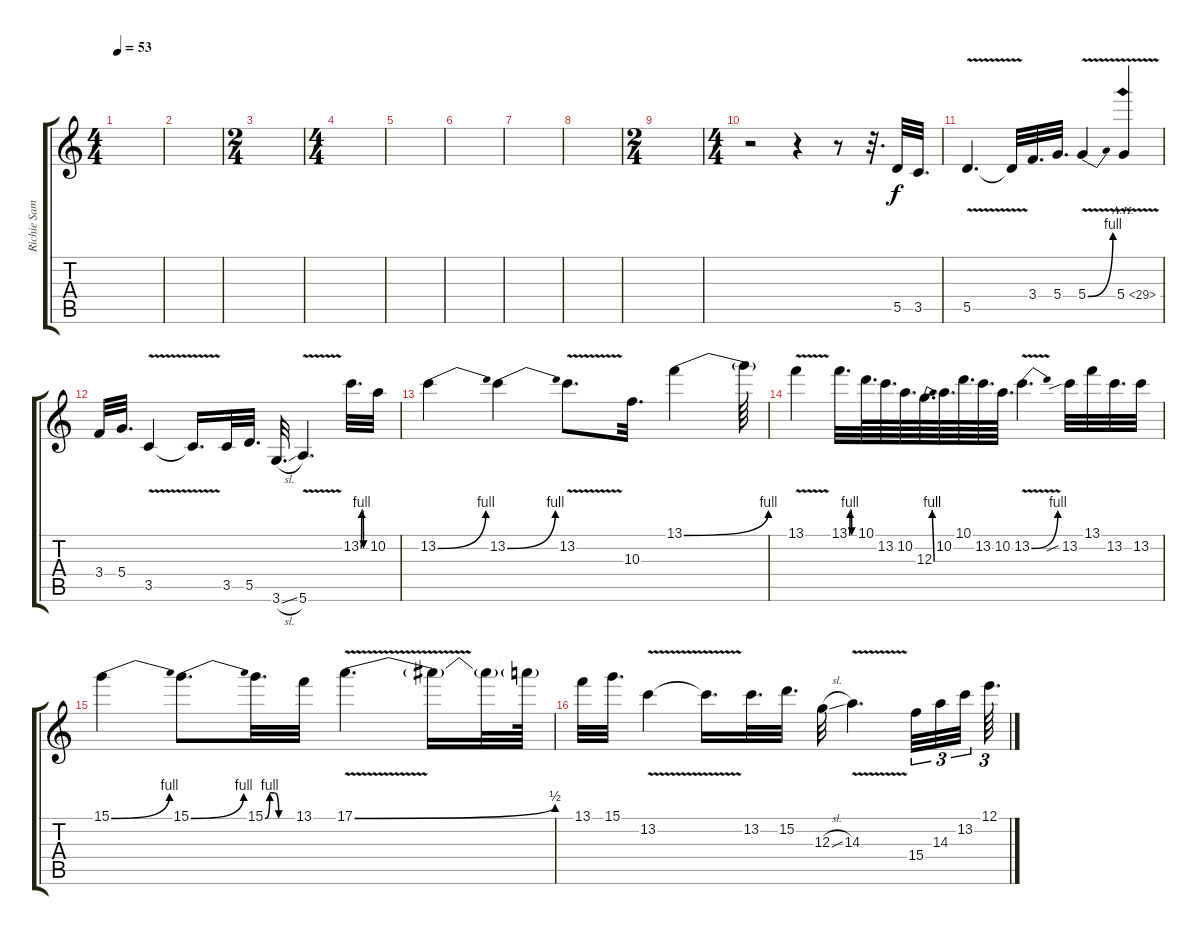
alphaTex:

\track ("Richie Sambora (Solo Guitar)" "Richie Sam") {instrument distortionguitar}
\staff {score tabs}
\tuning (E4 B3 G3 D3 A2 E2) {hide}
\ts (4 4)
\tempo 53
\clef g2
\ks c
|
|
\ts (2 4)
|
\ts (4 4)
|
|
|
|
|
\ts (2 4)
|
\ts (4 4)
r.2 r.4 r.8 r.32{d} 5.5.32 3.5.32{d} |
5.5{v}.4{d} 5.5{t}.32 3.4.32{d} 5.4.32{d} 5.4{be (bend 0 0 60 4) v}.4 5.4{ah 24 v}.4 |
3.4.32 5.4.32{d} 3.5{v}.4 3.5{t}.16{d} 3.5.32 5.5.32{d} 3.6{sl}.32{d} 5.6{v}.4{d} 13.2{be (custom 0 0 10 4 20 4 30 0 60 0)}.32{d} 10.2.32 |
13.2{be (bend 0 0 60 4)}.4 13.2{be (bend 0 0 60 4)}.4 13.2{v}.8{d} 10.3.32{d} 13.1{be (bend 0 0 60 4)}.4 13.1{t}.64 |
13.1{v}.4 13.1{be (custom 0 0 10 4 20 4 30 0 60 0)}.32{d} 10.1.64{d} 13.2.64{d} 10.2.64{d} 12.3{be (bend 0 0 60 4)}.64{d} 10.2.64{d} 10.1.64{d} 13.2.64{d} 10.2.64{d} 13.2{be (bend 0 0 60 4) v}.4{d} 13.2{sib}.32 13.1.32 13.2.32{d} 13.2.32 |
15.1{be (bend 0 0 60 4)}.4 15.1{be (bend 0 0 60 4)}.8{d} 15.1{be (custom 0 0 10 4 20 4 30 0 60 0)}.32{d} 13.1.32 17.1{be (bend 0 0 60 2) v}.4{d} 17.1{t}.16 17.1{t}.32 17.1{t}.64 |
13.1.32 15.1.32{d} 13.2{v}.4 13.2{t}.16{d} 13.2.32{d} 15.2.32{d} 12.3{sl}.32 14.3{v}.4{d} 15.4.32{tu (3 2)} 14.3.32{tu (3 2)} 13.2.32{tu (3 2) beam splitsecondary} 12.1.64{d tu (3 2)}
